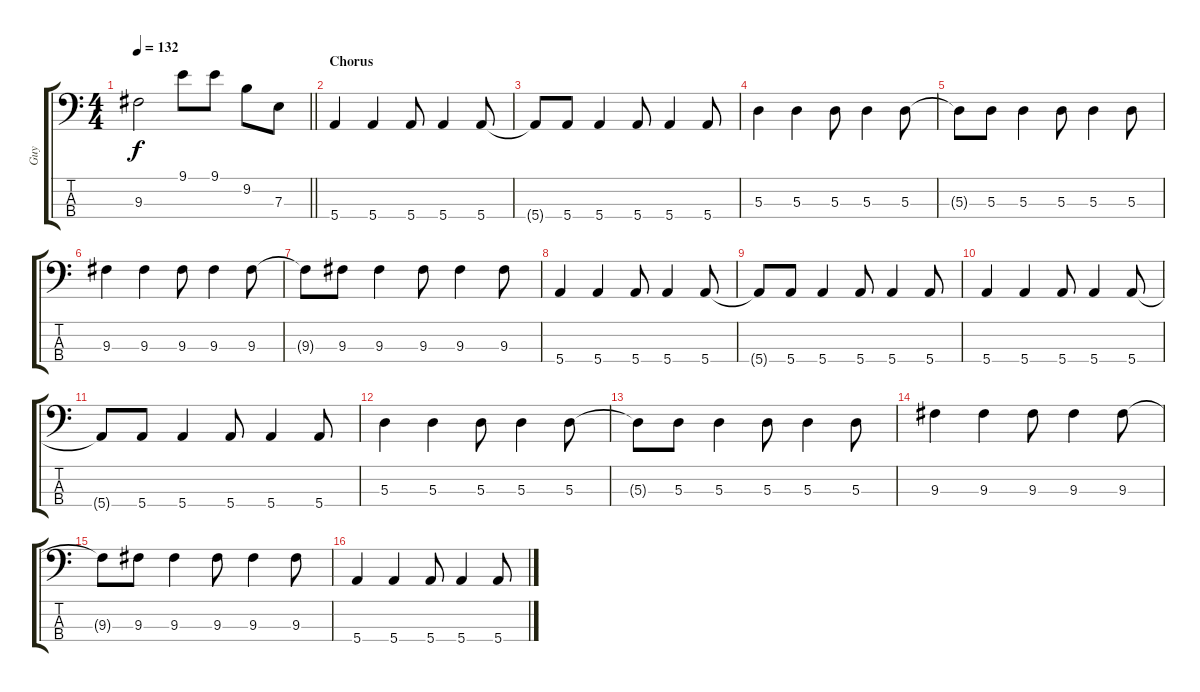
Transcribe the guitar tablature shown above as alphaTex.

\track ("Guy" "Guy") {instrument electricbassfinger}
\staff {score tabs}
\tuning (G2 D2 A1 E1) {hide}
\ts (4 4)
\tempo 132
\clef f4
\barLineRight lightlight
\ks c
9.3.2{dy f} 9.1.8 9.1.8 9.2.8 7.3.8 |
\section ("" "Chorus")
5.4.4 5.4.4 5.4.8 5.4.4 5.4.8 |
5.4{t}.8 5.4.8 5.4.4 5.4.8 5.4.4 5.4.8 |
5.3.4 5.3.4 5.3.8 5.3.4 5.3.8 |
5.3{t}.8 5.3.8 5.3.4 5.3.8 5.3.4 5.3.8 |
9.3.4 9.3.4 9.3.8 9.3.4 9.3.8 |
9.3{t}.8 9.3.8 9.3.4 9.3.8 9.3.4 9.3.8 |
5.4.4 5.4.4 5.4.8 5.4.4 5.4.8 |
5.4{t}.8 5.4.8 5.4.4 5.4.8 5.4.4 5.4.8 |
5.4.4 5.4.4 5.4.8 5.4.4 5.4.8 |
5.4{t}.8 5.4.8 5.4.4 5.4.8 5.4.4 5.4.8 |
5.3.4 5.3.4 5.3.8 5.3.4 5.3.8 |
5.3{t}.8 5.3.8 5.3.4 5.3.8 5.3.4 5.3.8 |
9.3.4 9.3.4 9.3.8 9.3.4 9.3.8 |
9.3{t}.8 9.3.8 9.3.4 9.3.8 9.3.4 9.3.8 |
5.4.4 5.4.4 5.4.8 5.4.4 5.4.8
